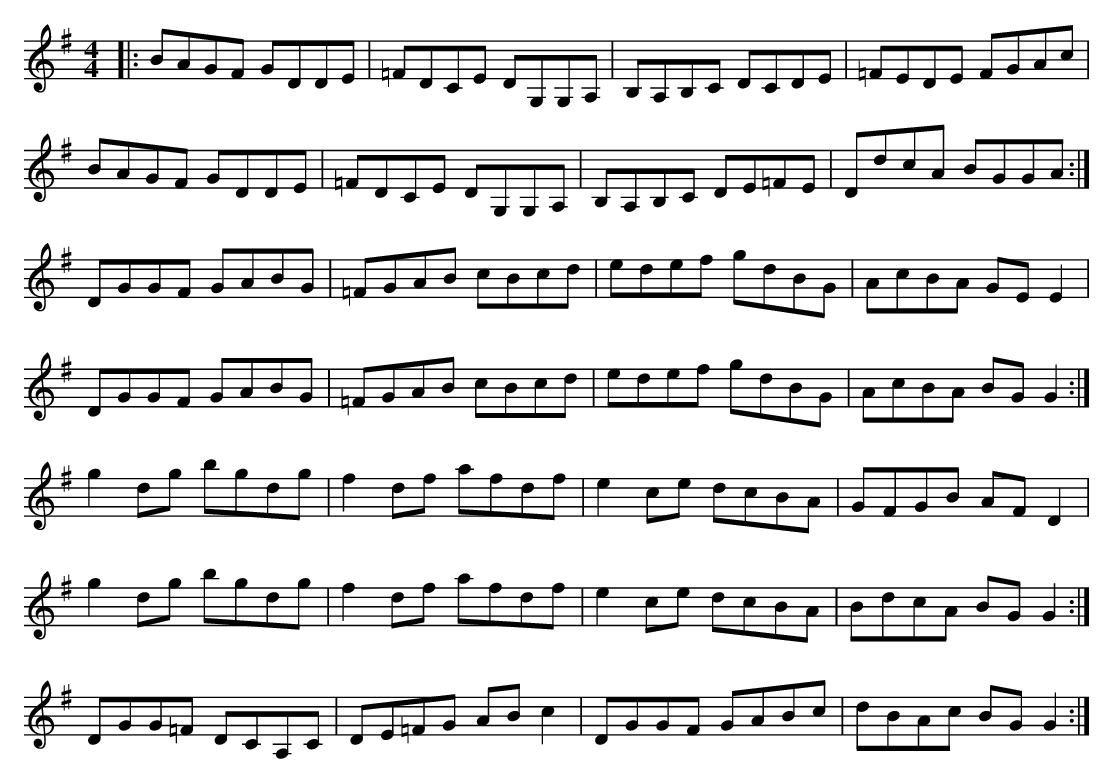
X:1
M:4/4
K:G
|:BAGF GDDE|=FDCE DG,G,A,|B,A,B,C DCDE|=FEDE FGAc|
BAGF GDDE|=FDCE DG,G,A,|B,A,B,C DE=FE|DdcA BGGA:|
DGGF GABG|=FGAB cBcd|edef gdBG|AcBA GE E2|
DGGF GABG|=FGAB cBcd|edef gdBG|AcBA BG G2:|
g2 dg bgdg|f2 df afdf|e2 ce dcBA|GFGB AF D2|
g2 dg bgdg|f2 df afdf|e2 ce dcBA|BdcA BG G2:|
DGG=F DCA,C|DE=FG AB c2|DGGF GABc|dBAc BG G2:|
